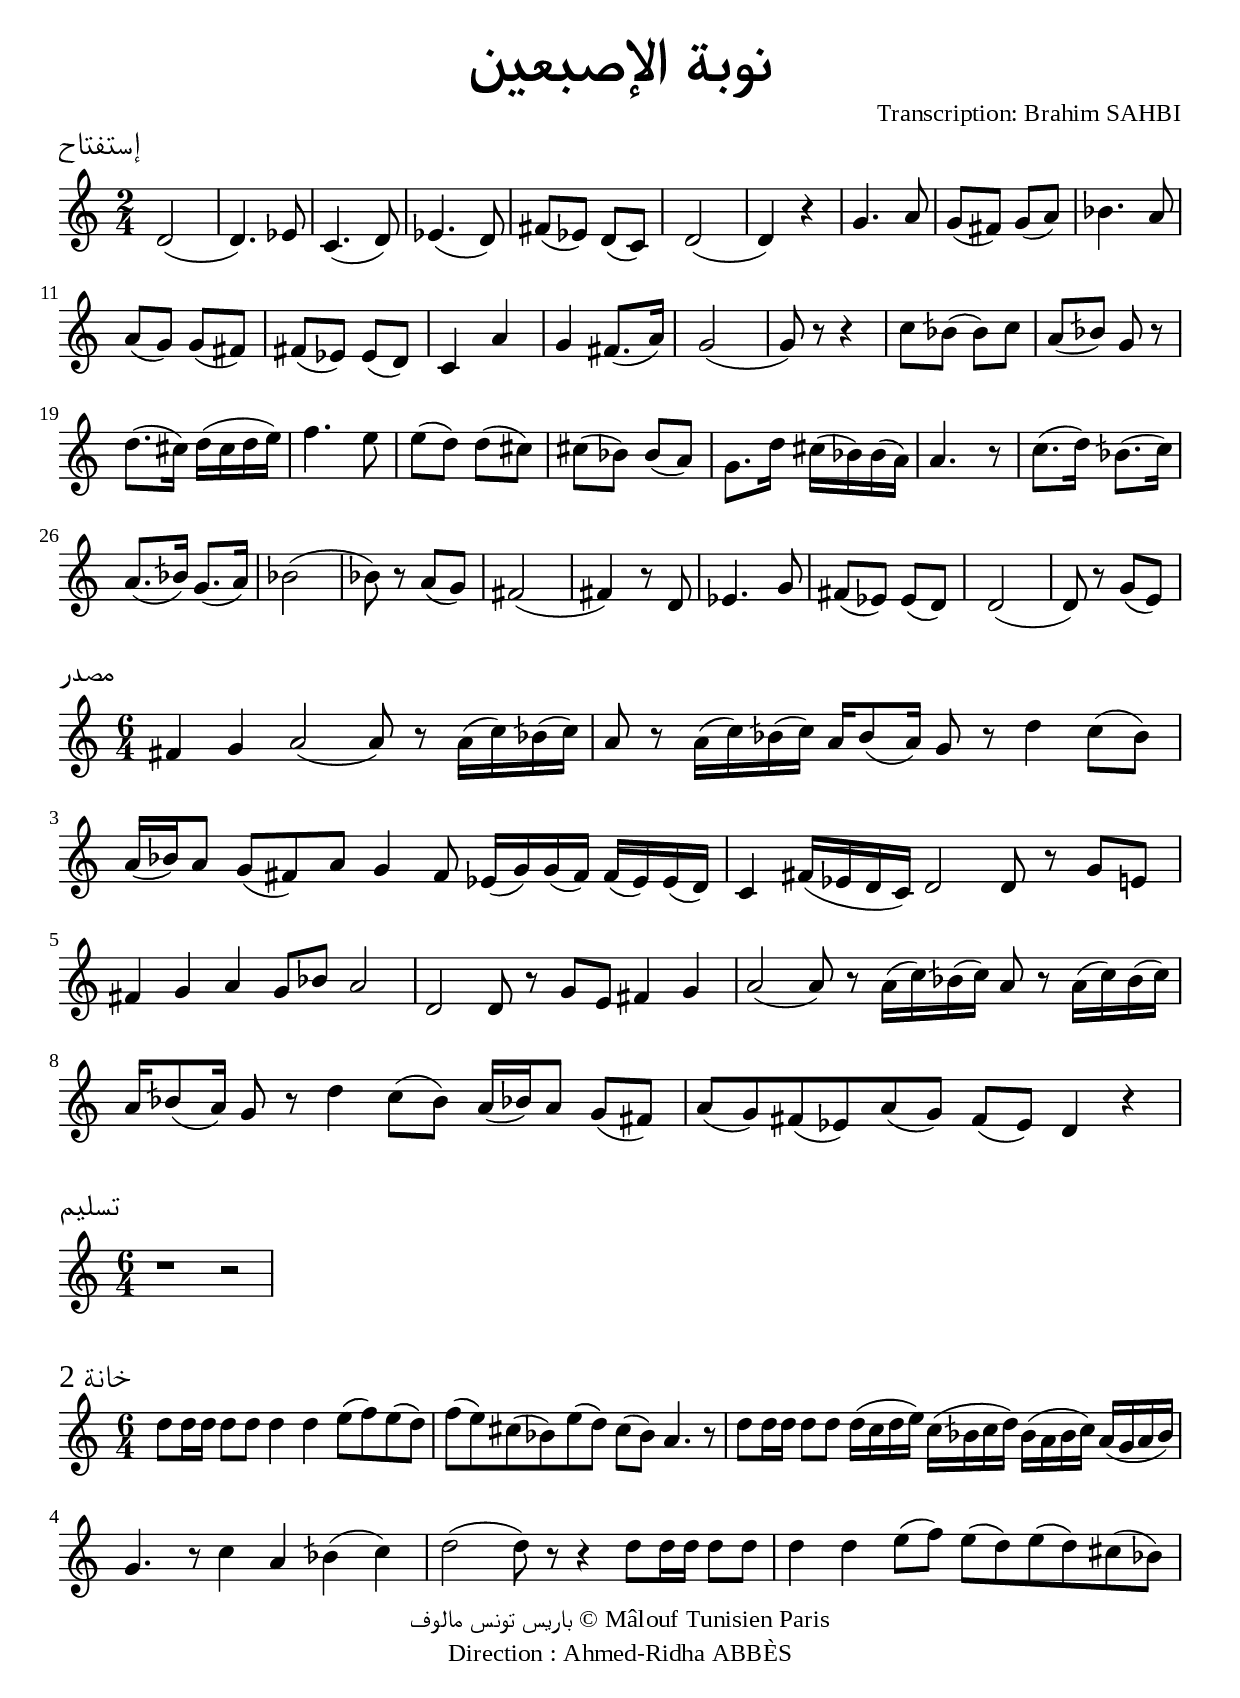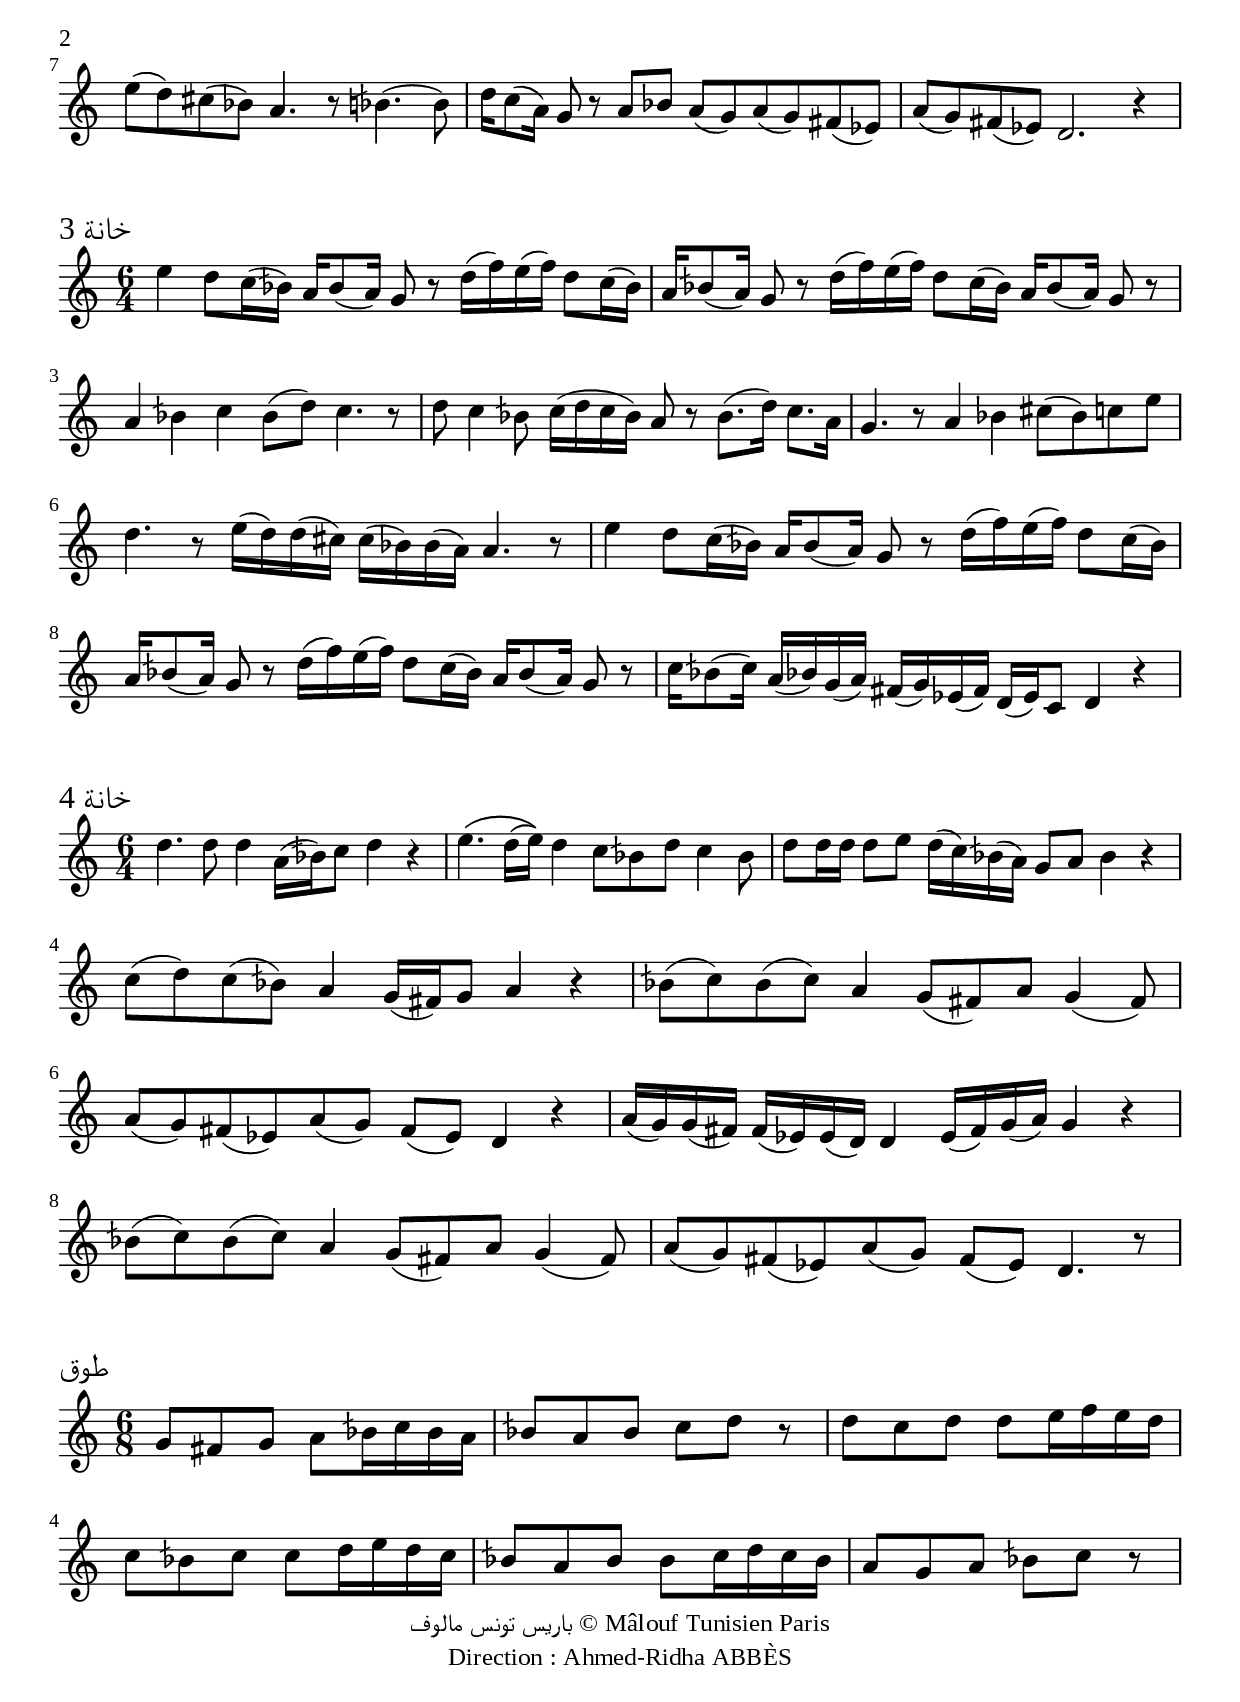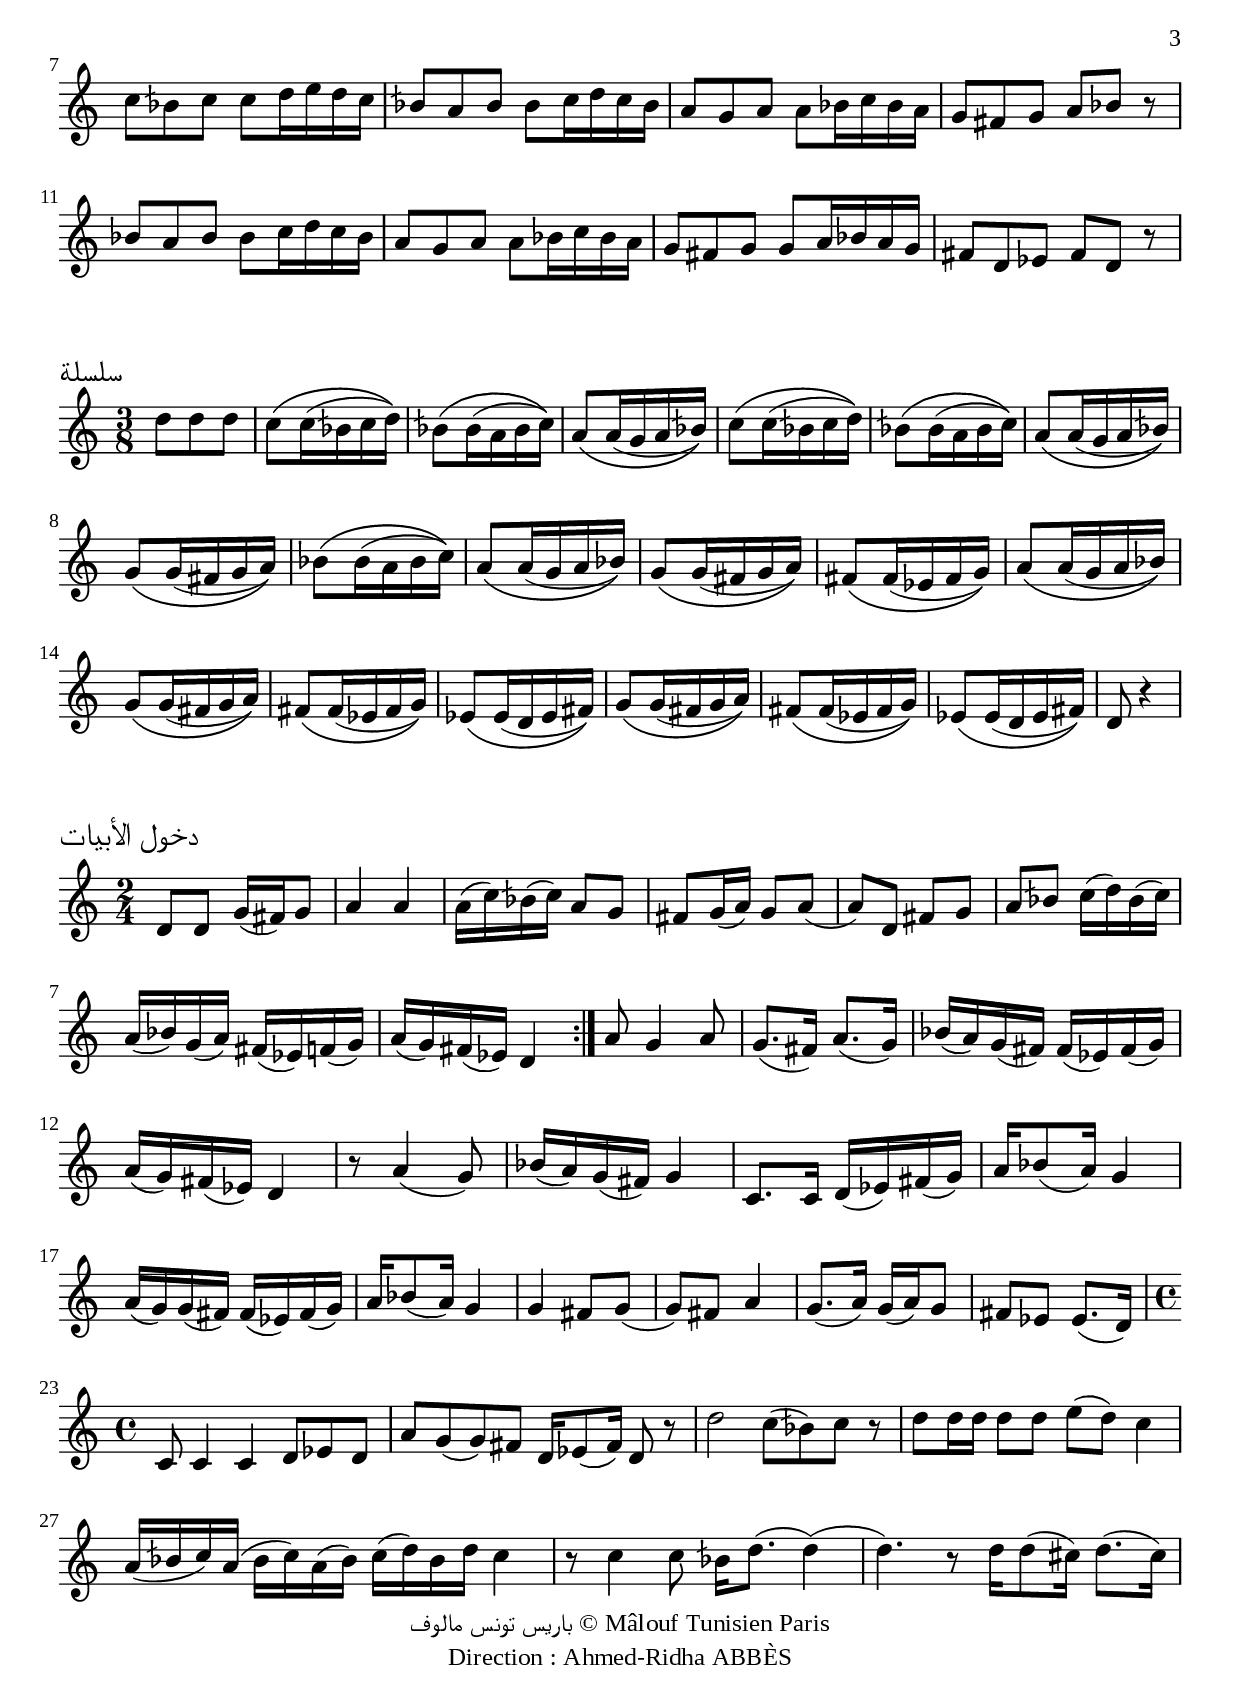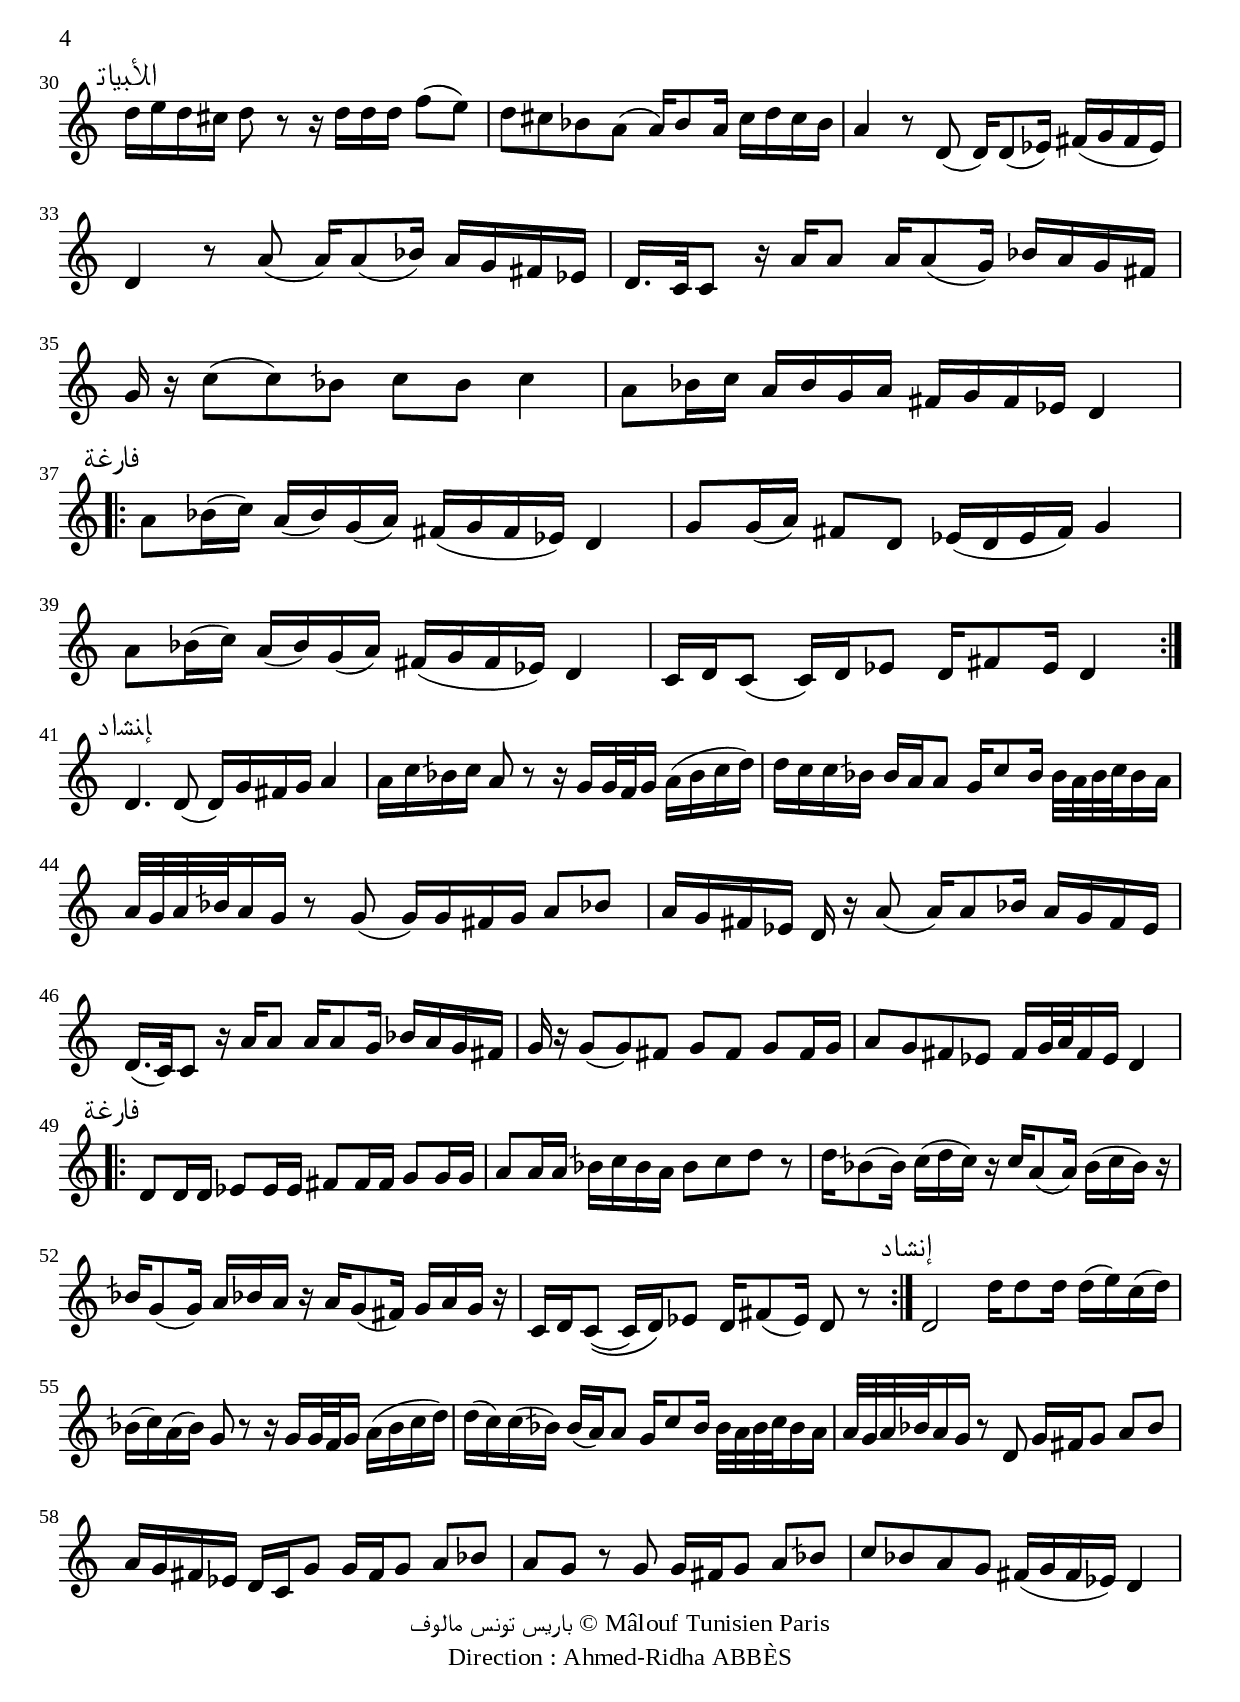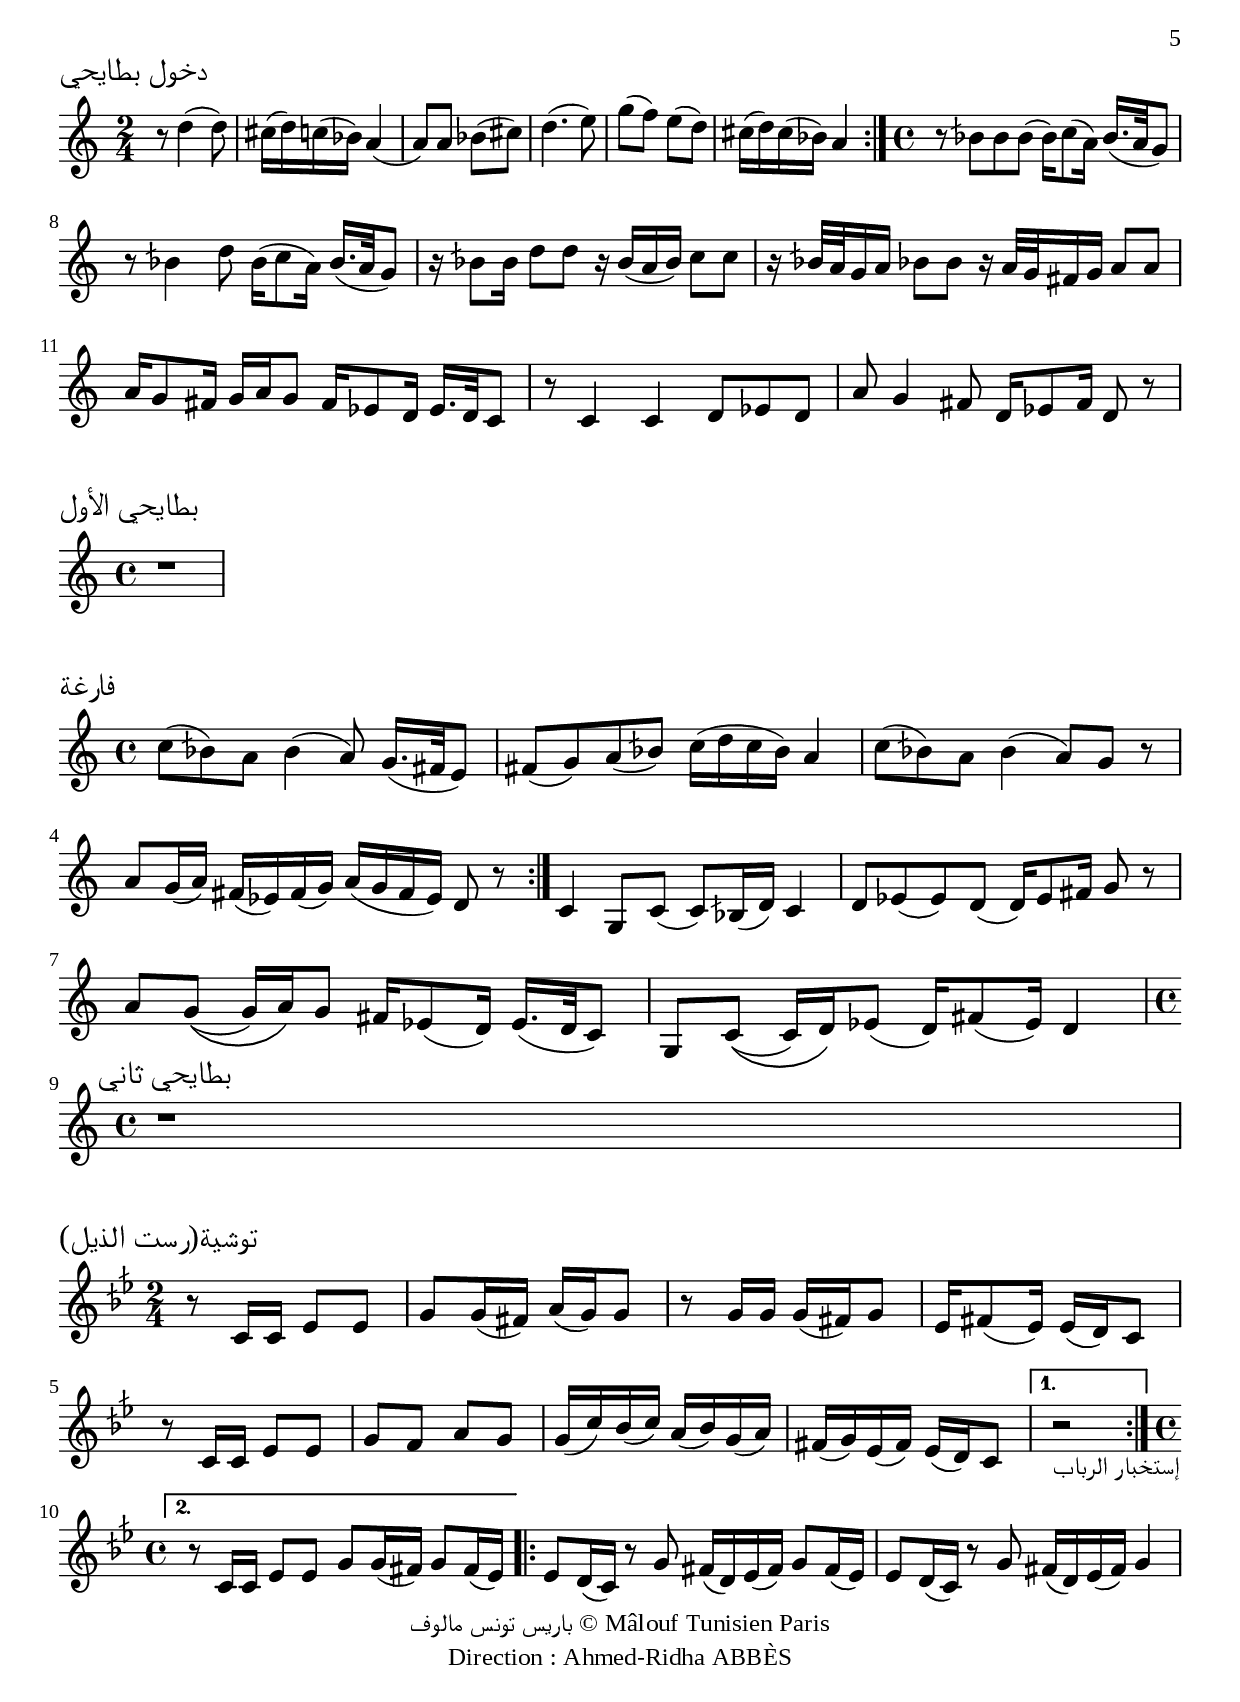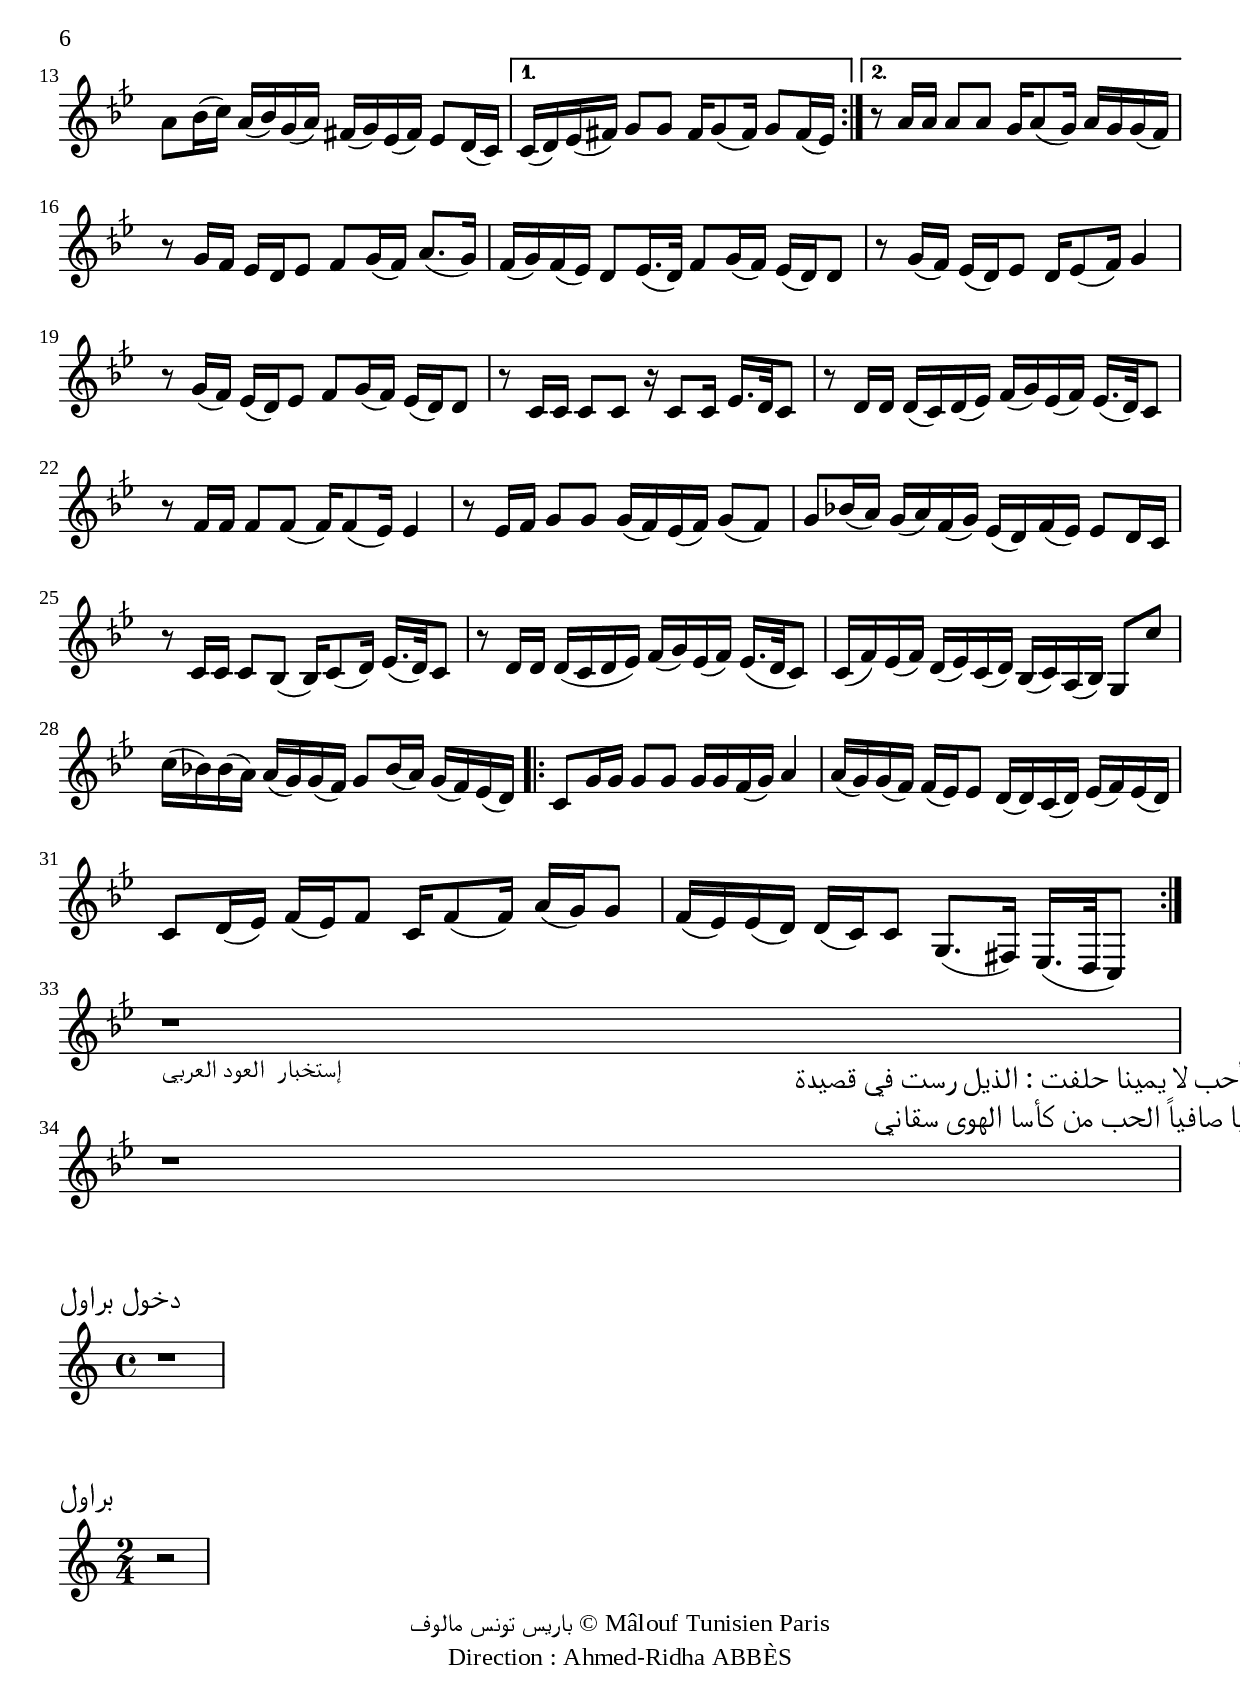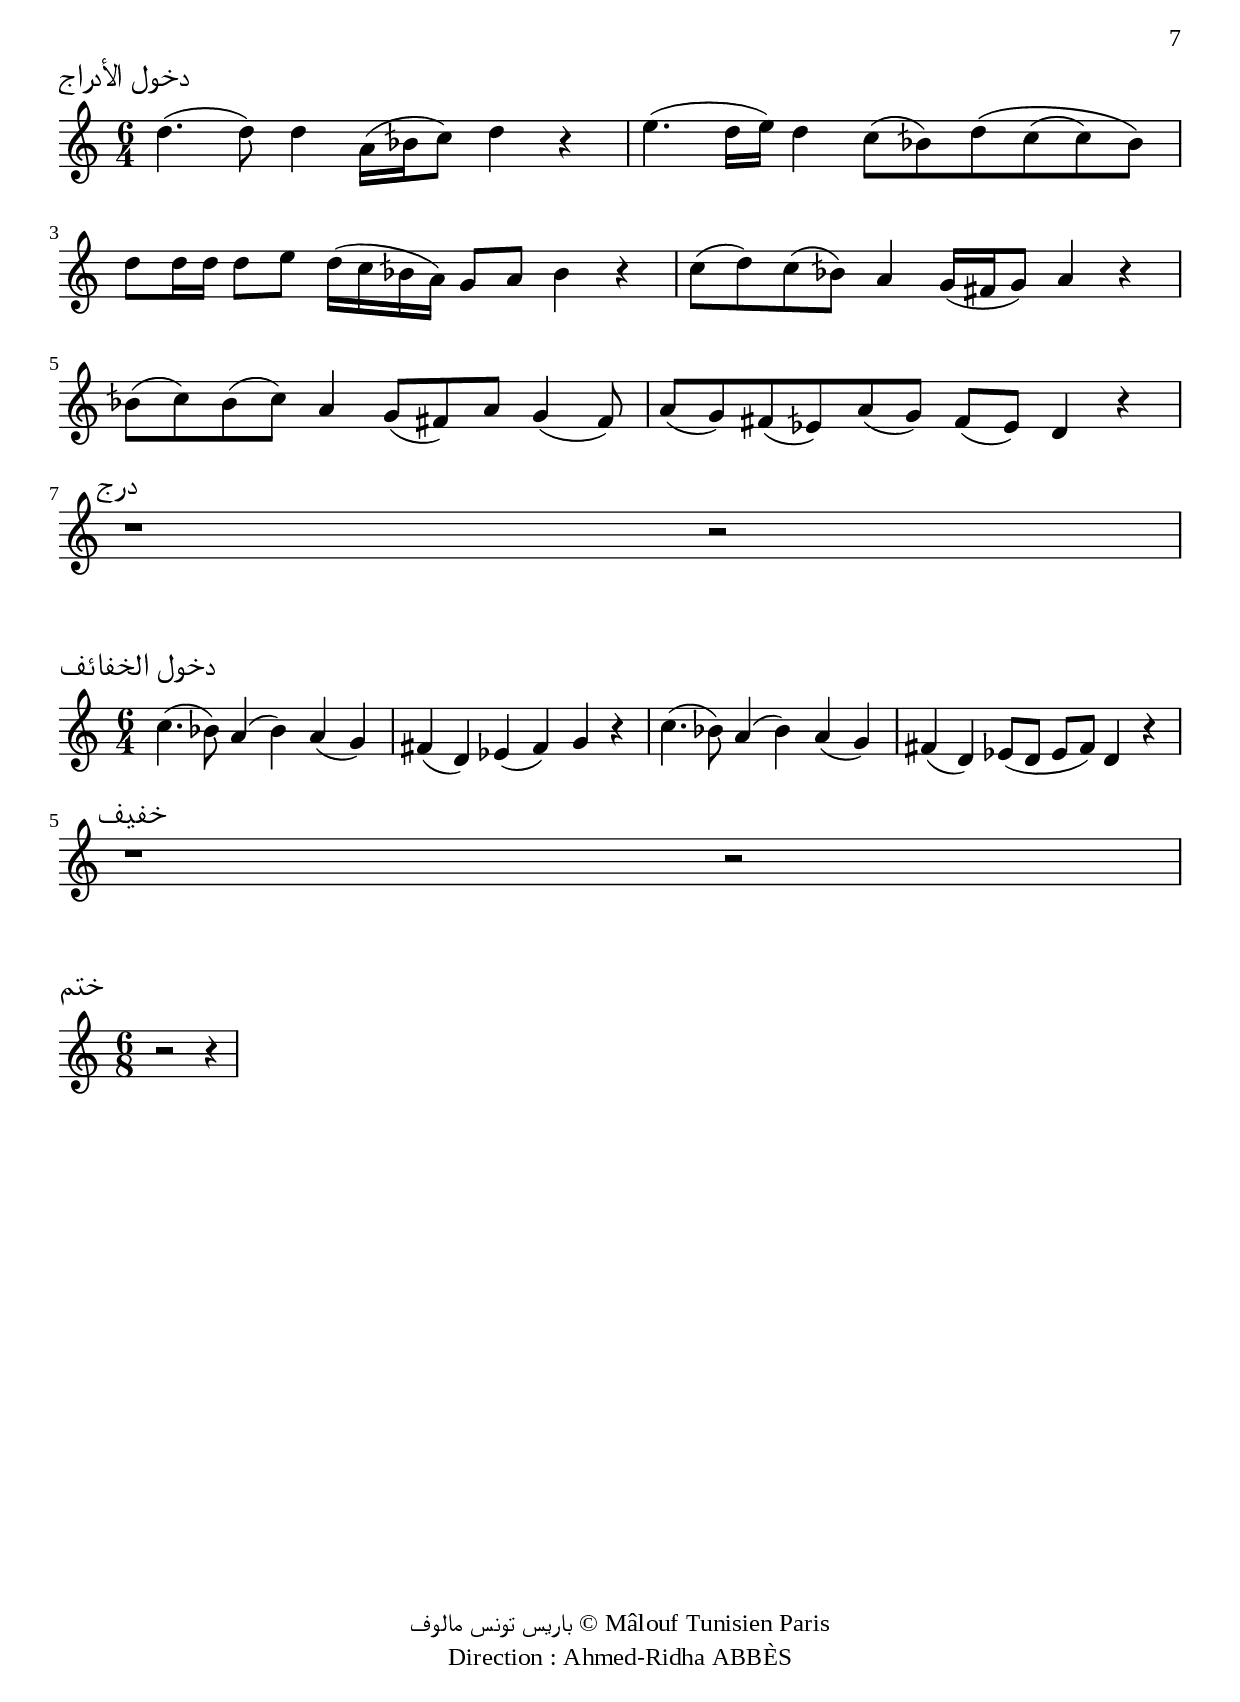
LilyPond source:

\language "italiano"
\include "arabic.ly"
#(set-global-staff-size 22)
\header {
  title = \markup { \magnify #2.5 "نوبة الإصبعين" }
  composer = "Transcription: Brahim SAHBI"
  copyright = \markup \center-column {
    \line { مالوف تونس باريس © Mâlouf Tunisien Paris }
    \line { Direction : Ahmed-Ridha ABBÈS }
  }
}
\paper {
  bottom-margin = 15
  indent = 0
  oddFooterMarkup = \markup \column { \fill-line { \fromproperty #'header:copyright }}
  evenFooterMarkup = \markup \column { \fill-line { \fromproperty #'header:copyright }}
  #(define fonts
  (make-pango-font-tree "Times New Roman"
                        "Nimbus Sans"
                        "Luxi Mono"
                        (/ staff-height pt 20)))
}
DCcoda = {
  \once \override Score.RehearsalMark #'break-visibility = #'#(#t #t #f)
  \mark \markup { \small "D.C. al coda" }
}
DScoda = {
  \once \override Score.RehearsalMark #'break-visibility = #'#(#t #t #f)
  \mark \markup { \small "D.S. al coda" }
}
Segno = {
  \once \override Score.RehearsalMark #'break-visibility = #'#(#f #t #t)
  \mark \markup { \small \musicglyph #"scripts.segno" }
}
dkhoul_barwel_s = \drummode {
  \time 4/4
  bd8 bd hh sn hh sn sn4 |
}
dkhoul_barwel_p = \drummode {
  \time 4/4
  bd8 bd hh sn bd4 sn |
}
khatem = \drummode {
  \time 6/8
  bd4 sn hh |
}
khafif = \drummode {
  \time 6/4
  bd4 r sn sn sn r |
}
draj = \drummode {
  \time 6/4
  bd4 bd sn sn sn sn8 sn |
}
hroub = \drummode {
  \time 2/4
  bd16 hh32 hh sn16 sn bd16 hh sn8 |
}
btayhi = \drummode {
  \time 4/4
  bd8 hh16 sn8 hh16 sn8 hh8 bd8 sn4 |
}
istiftah = \relative do'
{
  \time 2/4
  re2 ( |
  re4.) mib8 |
  do4. (re8) |
  mib4. (re8) |
  fad (mib) re (do) |
  re2( |
  re4) r |
  sol4. la8 |
  sol (fad) sol (la) |
  sib4. la8 |
  la (sol) sol (fad) |
  fad (mib) mib (re) |
  do4 la' |
  sol fad8. (la16) |
  sol2 (|
  sol8) r8 r4 |
  do8 sisb (sisb) do |
  la (sisb) sol r |
  re'8. (dod16) re16 (dod re mi) |
  fa4. mi8 |
  mi (re) re(dod) |
  dod (sib) sib (la) |
  sol8. re'16 dod (sib) sib (la) |
  la4. r8 |
  do8. (re16) sisb8. (do16) |
  la8. (sisb16) sol8. (la16) |
  sib2( |
  sib8) r la (sol) |
  fad2( |
  fad4) r8 re |
  mib4. sol8 |
  fad (mib) mib (re) |
  re2( |
  re8) r sol (mi) |
  \break
}
khana_one = \relative do''
{
  \time 6/4
  fad,4 sol la2 (la8) r la16 (do) sisb (do) |
  la8 r la16 (do) sisb (do) la sisb8 (la16) sol8 r re'4 do8 (sisb) |
  la16 (sib) la8 sol (fad) la sol4 fad8 mib16 (sol) sol (fad) fad (mib) mib (re) |
  do4 fad16 (mib re do) re2 re8 r8 sol mi |
  fad4 sol la sol8 sib la2 |
  re,2 re8 r sol mi fad4 sol |
  la2 (la8) r la16 (do) sisb (do) la8 r la16 (do) sisb (do) |
  la sisb8 (la16) sol8 r re'4 do8 (sisb) la16 (sib) la8 sol (fad) |
  la (sol) fad (mib) la (sol) fad(mib) re4 r |
}
taslim = \relative do'
{
  \time 6/4
  r1 r2 |
}
khana_two = \relative do''
{
  \time 6/4
  re8 re16 re re8 re re4 re mi8 (fa) mi (re) |
  fa (mi) dod (sib) mi (re) dod (sib) la4. r8 |
  re re16 re re8 re re16 (do re mi) do (sisb do re) sisb (la sisb do) la (sol la sisb) |
  sol4. r8 do4 la sisb (do) |
  re2 (re8) r r4 re8 re16 re re8 re |
  re4 re mi8 (fa) mi (re) mi (re) dod (sib) |
  mi (re) dod (sib) la4. r8 sisb4. (sisb8) |
  re16 do8 (la16) sol8 r la sib la (sol) la (sol) fad (mib) |
  la (sol) fad (mib) re2. r4 |
}
khana_three = \relative do''
{
  \time 6/4
  mi4 re8 do16 (sisb) la sisb8 (la16) sol8 r re'16 (fa) mi (fa) re8 do16 (sisb) |
  la16 sisb8 (la16) sol8 r re'16 (fa) mi (fa) re8 do16 (sisb) la16 sisb8 (la16) sol8 r |
  la4 sisb do sisb8 (re) do4. r8 |
  re8 do4 sisb8 do16 (re do sisb) la8 r sisb8. (re16) do8. la16 |
  sol4. r8 la4 sib4 dod8 (sib) do mi |
  re4. r8 mi16 (re) re (dod) dod (sib) sib (la) la4. r8 |
  mi'4 re8 do16 (sisb) la sisb8 (la16) sol8 r re'16 (fa) mi (fa) re8 do16 (sisb) |
  la sisb8 (la16) sol8 r re'16 (fa) mi (fa) re8 do16 (sisb) la sisb8 (la16) sol8 r |
  do16 sisb8 (do16) la (sib) sol (la) fad (sol) mib (fad) re (mib) do8 re4 r |
}
khana_four = \relative do''
{
  \time 6/4
  re4. re8 re4 la16 (sisb) do8 re4 r4 |
  mi4.\( re16( mi ) \) re4 do8 sisb re8 do4 sisb8 |
  re8 re16 re re8 mi re16 (do) sisb (la) sol8 la sisb4 r |
  do8 (re) do (sisb) la4 sol16 (fad) sol8 la4 r |
  sisb8 (do) sisb (do) la4 sol8 (fad) la8 sol4 (fad8) |
  la8 (sol) fad (mib) la (sol) fad (mib) re4 r |
  la'16 (sol) sol (fad) fad (mib) mib (re) re4 mib16 (fad) sol (la) sol4 r |
  sisb8 (do) sisb (do) la4 sol8 (fad) la sol4 (fad8) |
  la (sol) fad (mib) la (sol) fad (mib) re4. r8 |
}
touq = \relative do''
{
  \time 6/8
  sol8 fad sol la sisb16 do sisb la |
  sisb8 la sisb do re r |
  re do re re mi16 fa mi re |
  do8 sisb do do re16 mi re do |
  sisb8 la sisb sisb do16 re do sisb |
  la8 sol la sisb do r |
  do sisb do do re16 mi re do |
  sisb8 la sisb sisb do16 re do sisb |
  la8 sol la la sib16 do sib la |
  sol8 fad sol la sib r |
  sib la sib sib do16 re do sib |
  la8 sol la la sib16 do sib la |
  sol8 fad sol sol la16 sib la sol |
  fad8 re mib fad re r |
}
silsla = \relative do''
{
  \time 3/8
  re8 re re |
  do \( do16 (sisb do re)\) |
  sisb8 \( sisb16 ( la sisb do)\) |
  la8 \( la16 (sol la sisb)\) |
  do8 \( do16 (sisb do re)\) |
  sisb8 \( sisb16 (la sisb do)\) |
  la8 \( la16 (sol la sisb)\) |
  sol8 \( sol16 (fad sol la)\) |
  sib8 \( sib16 (la sib do)\) |
  la8 \( la16 (sol la sib)\) |
  sol8 \( sol16 (fad sol la)\) |
  fad8 \( fad16 (mib fad sol)\) |
  la8 \( la16 (sol la sib)\) |
  sol8 \( sol16 (fad sol la)\) |
  fad8 \( fad16 (mib fad sol)\) |
  mib8 \( mib16 (re mib fad)\) |
  sol8 \( sol16 (fad sol la)\) |
  fad8 \( fad16 (mib fad sol)\) |
  mib8 \( mib16 (re mib fad)\) |
  re8 r4 |
}
abyat = \relative do'
{
  \time 2/4
  \repeat volta 2
  {
    re8 re sol16 (fad) sol8 |
    la4 la |
    la16 (do) sisb (do) la8 sol |
    fad8 sol16 (la) sol8 la( |
    la) re, fad sol |
    la sisb do16 (re) sisb (do) |
    la (sib) sol (la) fad (mib) fa (sol) |
    la (sol) fad (mib) re4 |
  }
  la'8 sol4 la8 |
  sol8. (fad16) la8. (sol16) |
  sib16 (la) sol (fad) fad (mib) fad (sol) |
  la (sol) fad (mib) re4 |
  r8 la'4 (sol8) |
  sib16 (la) sol (fad) sol4 |
  do,8. do16 re (mib) fad (sol) |
  la16 sib8 (la16) sol4 |
  la16 (sol) sol (fad) fad (mib) fad (sol) la16 sib8 (la16) sol4 |
  sol4 fad8 sol8( |
  sol8) fad la4 |
  sol8. (la16) sol16 (la) sol8 |
  fad8 mib mib8. (re16) |
  \break
  \time 4/4
  do8 do4 do re8 mib re |
  la' sol (sol) fad re16 mib8 (fad16) re8 r |
  re'2 do8 (sisb) do r |
  re8 re16 re re8 re mi (re) do4 |
  la16 (sisb do) la (sisb do) la (sisb) do (re) sisb re do4 |
  r8 do4 do8 sisb16 re8. (re4)( |
  re4.) r8 re16 re8 (dod16) re8. (dod16) |
  \break \mark \markup { \huge "ﺍﻸﺒﻳﺎﺗ"} re mi re dod re8 r r16 re16 re re fa8 (mi) |
  re dod sib la (la16) sib8 la16 dod re dod sib |
  la4 r8 re,8 (re16) re8 (mib16) fad16 (sol fad mib) |
  re4 r8 la' (la16) la8 (sib16) la16 sol fad mib |
  re16. do32 do8 r16 la'16 la8 la16 la8 (sol16) sib16 la sol fad |
  sol r do8 (do) sisb do sisb do4 |
  la8 sib16 do la sib sol la fad sol fad mib re4 |
    \repeat volta 2
  {
    \break \mark \markup { \huge "فارغة"} la'8 sib16 (do) la (sib) sol (la) fad (sol fad mib) re4 |
    sol8 sol16 (la) fad8 re mib16 (re mib fad) sol4 |
    la8 sib16 (do) la (sib) sol (la) fad (sol fad mib) re4 |
    do16 re do8 (do16) re mib8 re16 fad8 mib16 re4 |
  }
  \break \mark \markup { \huge "ﺈﻨﺷﺍﺩ"} re4. re8 (re16) sol fad sol la4 |
  la16 do sisb do la8 r r16 sol sol32 fa sol16 la (sisb do re) |
  re16 do do sisb sisb la la8 sol16 do8 sisb16 sisb32 la sisb do sisb16 la |
  la32 sol la sisb la16 sol r8 sol (sol16) sol fad sol la8 sib |
  la16 sol fad mib re r la'8 (la16) la8 sib16 la sol fad mib |
  re16. (do32) do8 r16 la' la8 la16 la8 sol16 sib16 la sol fad |
  sol r sol8 (sol) fad sol fad sol fad16 sol |
  la8 sol fad mib fad16 sol32 la fad16 mib re4 |
  \repeat volta 2
  {
    \break \mark \markup { \huge "فارغة"} re8 re16 re mib8 mib16 mib fad8 fad16 fad sol8 sol16 sol |
    la8 la16 la sisb do sisb la sisb8 do re r |
    re16 sisb8 (sisb16) do (re do) r do la8 (la16) sisb (do sisb) r|
    sisb sol8 (sol16) la16 sib la r la sol8 (fad16) sol la sol r |
    do, re do8 \((do16) re\) mib8 re16 fad8 (mib16) re8 r |
  }
  \mark \markup { \huge "إنشاد"} re2 re'16 re8 re16 re (mi) do (re) |
  sisb (do) la (sisb) sol8 r r16 sol sol32 fa sol16 la (sisb do re) |
  re (do) do (sisb) sisb (la) la8 sol16 do8 sisb16 sisb32 la sisb do sisb16 la |
  la32 sol la sib la16 sol r8 re8 sol16 fad sol8 la sib |
  la16 sol fad mib re do sol'8 sol16 fad sol8 la sib |
  la sol r sol sol16 fad sol8 la sisb |
  do sib la sol fad16 (sol fad mib) re4 |
}
dkhoul_btayhi = \relative do''
{
  \key do \major
  \time 2/4
  \repeat volta 2
  {
    r8 re4 (re8) |
    dod16 (re) do (sib) la4( |
    la8) la sib (dod) |
    re4. (mi8) |
    sol (fa) mi (re) |
    dod16 (re) dod (sib) la4 |
  }
  \time 4/4
  r8 sisb sisb sisb (sisb16) do8 (la16)  sisb16. (la32 sol8) |
  r8 sisb4 re8 sisb16 (do8 la16) sisb16. (la32 sol8) |
  r16 sisb8 sisb16 re8 re r16 sisb (la sisb) do8 do |
  r16 sisb32 la sol16 la sib8 sib r16 la32 sol fad16 sol la8 la |
  la16 sol8 fad16 sol la sol8 fad16 mib8 re16 mib16. re32 do8 |
  r8 do4 do re8 mib re |
  la'8 sol4 fad8 re16 mib8 fad16 re8 r |
}
btayhi_one = \relative do''
{
  \time 4/4
  r1 |
}
fargha_btayhi = \relative do''
{
  \time 4/4
  \repeat volta 2
  {
    do8 (sisb) la sisb4 (la8) sol16. (fad32 mi8) |
    fad8 (sol) la (sisb) do16 (re do sisb) la4 |
    do8 (sisb) la sisb4 (la8) sol8 r |
    la sol16 (la) fad (mib) fad (sol) la (sol fad mib) re8 r |
  }
  do4 sol8 do (do) sisb16 (re) do4 | re8 mib (mib) re (re16) mib8 fad16 sol8 r |
  la8 sol \( (sol16) la \) sol8 fad16 mib8 (re16) mib16. (re32 do8) |
  sol do \( (do16) re \) mib8 (re16) fad8 (mib16) re4 |
}
btayhi_two = \relative do''
{
  \time 4/4
  \break \mark \markup {\huge "بطايحي ثاني" }r1 |
}
touchia = \relative do' {
  \key do \rast
  \time 2/4
  \repeat volta 2
  {
    r8 do16 do misb8 misb |
    sol8 sol16 (fad) la16 (sol) sol8 |
    r8 sol16 sol sol (fad) sol8 |
    misb16 fad8 (misb16) misb (re) do8 |
    r8 do16 do misb8 misb |
    sol fa la sol |
    sol16 (do) sisb (do) la (sisb) sol (la) |
    fad (sol) misb (fad) misb (re) do8 |
  }
  \alternative
  {
    { r2_"إستخبار الرباب" | }
    { \break \time 4/4 r8 do16 do misb8 misb sol sol16 (fad) sol8 fad16 (misb) | }
  }
  \repeat volta 2
  {
    misb8 re16 (do) r8 sol' fad16 (re) misb (fad) sol8 fad16 (misb) |
    misb8 re16 (do) r8 sol' fad16 (re) misb (fad) sol4 |
    la8 sisb16 (do) la16 (sisb) sol (la) fad (sol) misb (fad) misb8 re16 (do) |
  }
  \alternative
  {
    { do16 (re) misb (fad) sol8 sol fad16 sol8 (fad16) sol8 fad16 (misb) | }
    { r8 la16 la la8 la sol16 la8 (sol16) la16 sol sol (fa) | }
  }
  r8 sol16 fa misb re misb8 fa sol16 (fa) la8. (sol16) |
  fa16 (sol) fa (misb) re8 misb16. (re32) fa8 sol16 (fa16) misb (re) re8 |
  r8 sol16 (fa) misb (re) misb8 re16 misb8 (fa16) sol4 |
  r8 sol16 (fa) misb (re) misb8 fa sol16 (fa) misb (re) re8 |
  r8 do16 do do8 do r16 do8 do16 misb16. re32 do8 |
  r8 re16 re re (do) re (misb) fa (sol) misb (fa) misb16. (re32) do8 |
  r8 fa16 fa fa8 fa (fa16) fa8 (misb16) misb4 |
  r8 misb16 fa sol8 sol sol16 (fa) misb (fa) sol8 (fa) |
  sol8 sib16 (la) sol (la) fa (sol) misb (re) fa (misb) misb8 re16 do |
  r8 do16 do do8 sisb (sisb16) do8 (re16) misb16. (re32) do8 |
  r8 re16 re re (do re misb) fa (sol) misb (fa) misb16. (re32 do8) |
  do16 (fa) misb (fa) re (misb) do (re) sisb (do) la (sisb) sol8 do' |
  do16 (sib) sib (la) la (sol) sol (fa) sol8 sib16 (la) sol (fa) misb (re) |
  \repeat volta 2
  {
    do8 sol'16 sol sol8 sol sol16 sol fa (sol) la4 |
    la16 (sol) sol (fa) fa (misb) misb8 re16 (re) do (re) misb (fa) misb (re) |
    do8 re16 (misb) fa (misb) fa8 do16 fa8 (fa16) la16 (sol) sol8 |
    fa16 (misb) misb (re) re (do) do8 sol8. (fad16) misb16. (re32 do8) |
  }
  \break r1_"إستخبار  العود العربي" |
  \break r1 \mark \markup \center-column {
    \line { قصيدة في رست الذيل : حلفت يمينا لا أحب سواكم   ولا شاقني إلا نسيم هواكم }
    \line { سقاني الهوى كأسا من الحب صافياً   فيا ليته لما سقاني سقاكم }
  } |
}
draj_one = \relative do'' {
  \time 6/4
  re4. (re8) re4 la16 (sisb do8) re4 r |
  mi4. (re16 mi) re4 do8 (sisb) re \( do (do) sisb \) |
  re8 re16 re re8 mi re16 (do sisb la) sol8 la sisb4 r |
  do8 (re) do (sisb) la4 sol16 (fad sol8) la4 r |
  sisb8 (do) sisb (do) la4 sol8 (fad) la sol4 (fad8) |
  la (sol) fad (misb) la (sol) fad (misb) re4 r |
  \break \mark \markup { \huge "درج" } r1 r2 |
}
khafif_one = \relative do'' {
  \time 6/4
  do4. (sib8) la4 (sib) la (sol) |
  fad (re) mib (fad) sol r |
  do4. (sib8) la4 (sib) la (sol) |
  fad (re) mib8 (re mib fad) re4 r|
  \break \mark \markup { \huge "خفيف" } r1 r2 |
}
khatem_one = \relative do' {
  \time 6/8
  r2 r4 |
}
barwel_one = \relative do''
{
  \time 2/4
  r2 |
}
dkhoul_brawel_one = \relative do''
{
  \time 4/4
  r1 |
}
\book
{
  \score
  {
    \new Staff \istiftah
    \layout { }
    \header
    {
      piece = \markup { \huge "إستفتاح" }
    }
  }
  \score
  {
    \new Staff \khana_one
    \layout { }
    \header
    {
      piece = \markup { \huge "مصدر" }
    }
  }
  \score
  {
    \new Staff \taslim
    \layout { }
    \header
    {
      piece = \markup { \huge "تسليم" }
    }
  }
  \score
  {
    \new Staff \khana_two
    \layout { }
    \header
    {
      piece = \markup { \huge "خانة 2" }
    }
  }
  \score
  {
    \new Staff \khana_three
    \layout { }
    \header
    {
      piece = \markup { \huge "خانة 3" }
    }
  }
  \score
  {
    \new Staff \khana_four
    \layout { }
    \header
    {
      piece = \markup { \huge "خانة 4" }
    }
  }
  \score
  {
    \new Staff \touq
    \layout { }
    \header
    {
      piece = \markup { \huge "طوق" }
    }
  }
  \score
  {
    \new Staff \silsla
    \layout { }
    \header
    {
      piece = \markup { \huge "سلسلة" }
    }
  }
  \score
  {
    \new Staff \abyat
    \layout { }
    \header
    {
      piece = \markup { \huge "دخول الأبيات" }
    }
  }
  \score
  {
    \new Staff \dkhoul_btayhi
    \layout { }
    \header { piece = \markup { \huge "دخول بطايحي" } }
  }
  \score
  {
    \new Staff \btayhi_one
    \layout { }
    \header { piece = \markup { \huge "بطايحي الأول" } }
  }
  \score
  {
    \new Staff { \fargha_btayhi \btayhi_two }
    \layout { }
    \header { piece = \markup { \huge "فارغة" } }
  }
  \score
  {
    \new Staff \touchia
    \layout { }
    \header { piece = \markup { \huge "توشية(رست الذيل)" } }
  }
  \score
  {
    \new Staff \dkhoul_brawel_one
    \layout { }
    \header { piece = \markup { \huge "دخول براول" } }
  }
  \score
  {
    \new Staff \barwel_one
    \layout { }
    \header { piece = \markup { \huge "براول" } }
  }
  \score
  {
    \new Staff \draj_one
    \layout { }
    \header { piece = \markup { \huge "دخول الأدراج" } }
  }
  \score
  {
    \new Staff \khafif_one
    \layout { }
    \header { piece = \markup { \huge "دخول الخفائف" } }
  }
  \score
  {
    \new Staff \khatem_one
    \layout { }
    \header { piece = \markup { \huge "ختم" } }
  }
  %\score
  %{
  %  \new Staff \with {midiInstrument = #"violin"}
  %  {
  %    \unfoldRepeats \istiftah
  %    \unfoldRepeats \khana_one
  %    \unfoldRepeats \taslim
  %    \unfoldRepeats \khana_two
  %    \unfoldRepeats \taslim
  %    \unfoldRepeats \khana_three
  %    \unfoldRepeats \taslim
  %    \unfoldRepeats \khana_four
  %    \unfoldRepeats \touq
  %    \unfoldRepeats \silsla
  %  }
  %  \midi { \tempo 4 = 80 }
  %}
  %\score
  %{
  %  \new Staff \with {midiInstrument = #"violin"}
  %  {
  %    \unfoldRepeats \abyat
  %  }
  %  \midi { \tempo 4 = 80 }
  %}
  %\score
  %{
  %  \new StaffGroup
  %  <<
  %    \new Staff \new DrumStaff
  %    {
  %      \unfoldRepeats \repeat volta 1 \hroub
  %      \unfoldRepeats \repeat volta 1 \btayhi
  %    }
  %    \new Staff \with {midiInstrument = #"violin"}
  %    {
  %      \unfoldRepeats \dkhoul_btayhi
  %      \unfoldRepeats \btayhi_one
  %      \unfoldRepeats \fargha_btayhi
  %      \unfoldRepeats \btayhi_two
  %    }
  %  >>
  %  \midi { \tempo 4 = 60 }
  %}
  %\score
  %{
  %  \new StaffGroup
  %  <<
  %    \new Staff \new DrumStaff
  %    {
  %      \unfoldRepeats \repeat volta 2 \hroub
  %      \unfoldRepeats \repeat volta 2 \btayhi
  %    }
  %    \new Staff \with {midiInstrument = #"violin"}
  %    {
  %      \unfoldRepeats \touchia
  %    }
  %  >>
  %  \midi { \tempo 4 = 80 }
  %}
  %\score
  %{
  %  \new StaffGroup
  %  <<
  %    \new Staff \new DrumStaff \unfoldRepeats \repeat volta 1 \dkhoul_barwel_s
  %    \new Staff \with {midiInstrument = #"violin"} \unfoldRepeats \dkhoul_brawel_one
  %  >>
  %  \midi { \tempo 4 = 110 }
  %}
  %\score
  %{
  %  \new StaffGroup
  %  <<
  %    \new Staff \new DrumStaff
  %    {
  %      \unfoldRepeats \repeat volta 1 \hroub
  %    }
  %    \new Staff \with {midiInstrument = #"violin"}
  %    {
  %      \unfoldRepeats \barwel_one
  %    }
  %  >>
  %  \midi { \tempo 4 = 60 }
  %}
  %\score
  %{
  %  \new StaffGroup
  %  <<
  %    \new Staff \new DrumStaff
  %    {
  %      \unfoldRepeats \repeat volta 1 \draj
  %      \unfoldRepeats \repeat volta 1 \khatem
  %      \unfoldRepeats \repeat volta 1 \khafif
  %      \unfoldRepeats \repeat volta 1 \khatem
  %    }
  %    \new Staff \with {midiInstrument = #"violin"}
  %    {
  %      \unfoldRepeats \draj_one
  %      \unfoldRepeats \khafif_one
  %      \unfoldRepeats \khatem_one
  %    }
  %  >>
  %  \midi { \tempo 4 = 80 }
  %}
}
